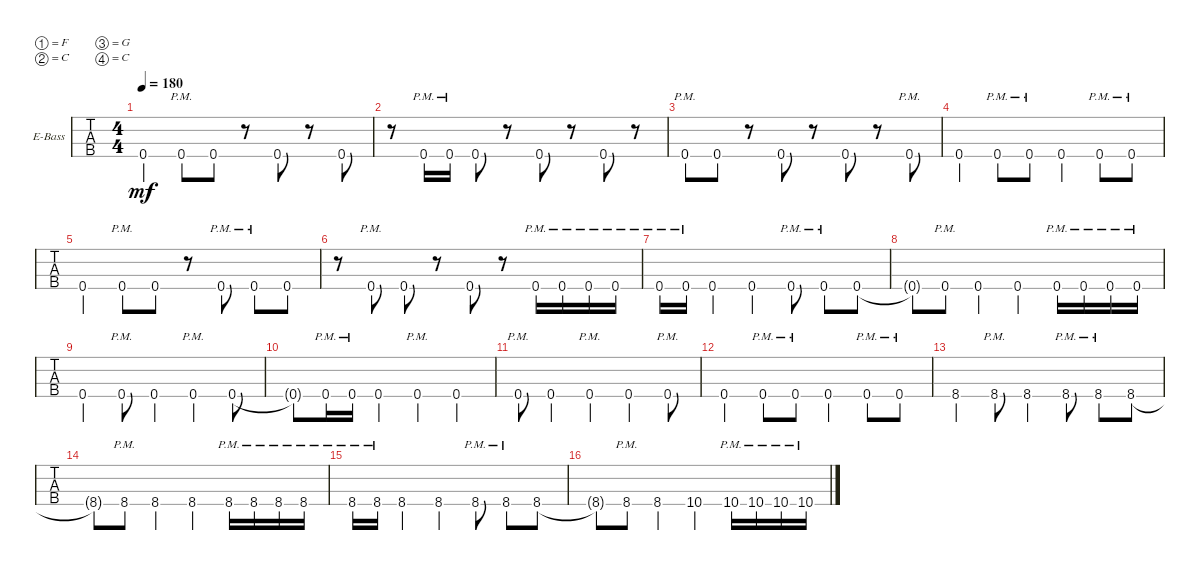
\defaultSystemsLayout 4
\bracketExtendMode groupsimilarinstruments
\firstSystemTrackNameOrientation horizontal
\otherSystemsTrackNameOrientation horizontal
\track ("Electric Bass" "E-Bass") {instrument electricbassfinger}
\staff {tabs}
\tuning (F2 C2 G1 C1)
\ts (4 4)
\tempo 180
\clef f4
\ks c
0.4.4{dy mf} 0.4{pm}.8 0.4.8 r.8 0.4.8 r.8 0.4.8 |
r.8 0.4{pm}.16 0.4{pm}.16 0.4.8 r.8 0.4.8 r.8 0.4.8 r.8 |
0.4{pm}.8 0.4.8 r.8 0.4.8 r.8 0.4.8 r.8 0.4{pm}.8 |
0.4.4 0.4{pm}.8 0.4{pm}.8 0.4.4 0.4{pm}.8 0.4{pm}.8 |
0.4.4 0.4{pm}.8 0.4.8 r.8 0.4{pm}.8 0.4{pm}.8 0.4.8 |
r.8 0.4{pm}.8 0.4.8 r.8 0.4.8 r.8 0.4{pm}.16 0.4{pm}.16 0.4{pm}.16 0.4{pm}.16 |
0.4{pm}.16 0.4{pm}.16 0.4.4 0.4.4 0.4{pm}.8 0.4{pm}.8 0.4.8 |
0.4{t}.8 0.4{pm}.8 0.4.4 0.4.4 0.4{pm}.16 0.4{pm}.16 0.4{pm}.16 0.4{pm}.16 |
0.4.4 0.4{pm}.8 0.4.4 0.4{pm}.4 0.4.8 |
0.4{t}.8 0.4{pm}.16 0.4{pm}.16 0.4.4 0.4{pm}.4 0.4.4 |
0.4{pm}.8 0.4.4 0.4{pm}.4 0.4.4 0.4{pm}.8 |
0.4.4 0.4{pm}.8 0.4{pm}.8 0.4.4 0.4{pm}.8 0.4{pm}.8 |
8.4.4 8.4{pm}.8 8.4.4 8.4{pm}.8 8.4{pm}.8 8.4.8 |
8.4{t}.8 8.4{pm}.8 8.4.4 8.4.4 8.4{pm}.16 8.4{pm}.16 8.4{pm}.16 8.4{pm}.16 |
8.4{pm}.16 8.4{pm}.16 8.4.4 8.4.4 8.4{pm}.8 8.4{pm}.8 8.4.8 |
8.4{t}.8 8.4{pm}.8 8.4.4 10.4.4 10.4{pm}.16 10.4{pm}.16 10.4{pm}.16 10.4{pm}.16
